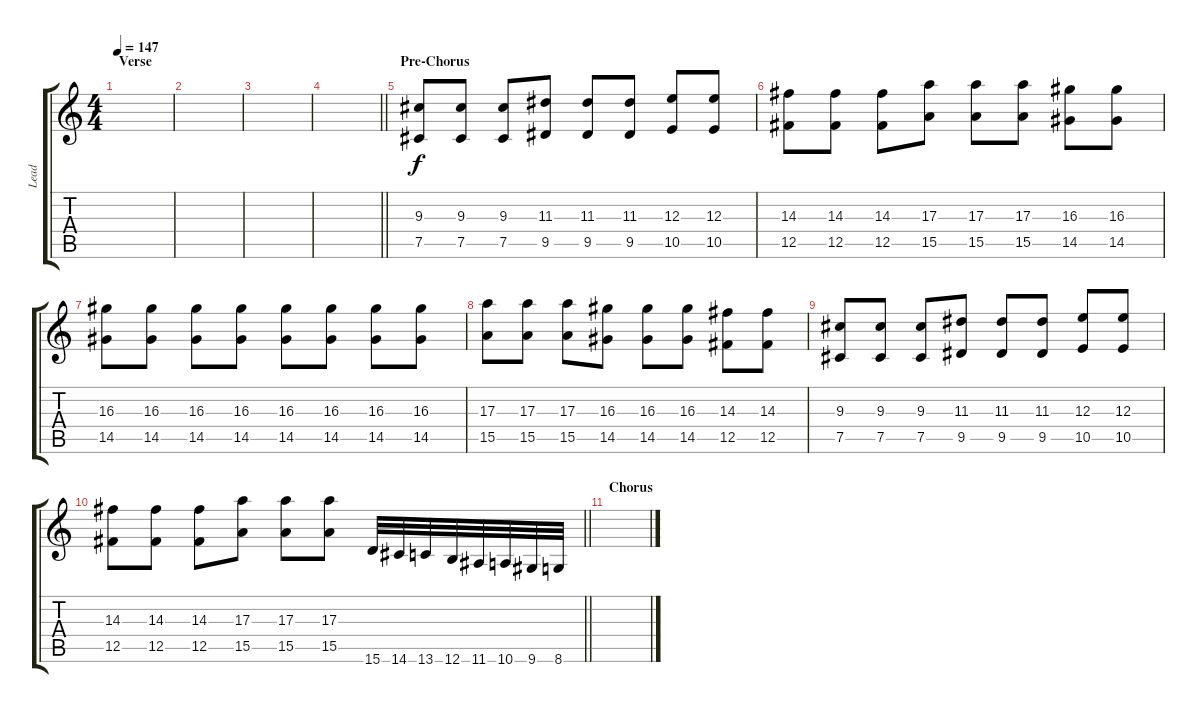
\track ("Lead" "Lead") {instrument distortionguitar}
\staff {score tabs}
\tuning (Db4 Ab3 E3 B2 Gb2 B1) {hide}
\ts (4 4)
\section ("" "Verse")
\tempo 147
\clef g2
\ks c
|
|
|
\barLineRight lightlight
|
\section ("" "Pre-Chorus")
(9.3 7.5).8{instrument distortionguitar} (9.3 7.5).8 (9.3 7.5).8 (11.3 9.5).8 (11.3 9.5).8 (11.3 9.5).8 (12.3 10.5).8 (12.3 10.5).8 |
(14.3 12.5).8 (14.3 12.5).8 (14.3 12.5).8 (17.3 15.5).8 (17.3 15.5).8 (17.3 15.5).8 (16.3 14.5).8 (16.3 14.5).8 |
(16.3 14.5).8 (16.3 14.5).8 (16.3 14.5).8 (16.3 14.5).8 (16.3 14.5).8 (16.3 14.5).8 (16.3 14.5).8 (16.3 14.5).8 |
(17.3 15.5).8 (17.3 15.5).8 (17.3 15.5).8 (16.3 14.5).8 (16.3 14.5).8 (16.3 14.5).8 (14.3 12.5).8 (14.3 12.5).8 |
(9.3 7.5).8 (9.3 7.5).8 (9.3 7.5).8 (11.3 9.5).8 (11.3 9.5).8 (11.3 9.5).8 (12.3 10.5).8 (12.3 10.5).8 |
\barLineRight lightlight
(14.3 12.5).8 (14.3 12.5).8 (14.3 12.5).8 (17.3 15.5).8 (17.3 15.5).8 (17.3 15.5).8 15.6.32{instrument guitarfretnoise} 14.6.32 13.6.32 12.6.32 11.6.32 10.6.32 9.6.32 8.6.32 |
\section ("" "Chorus")
